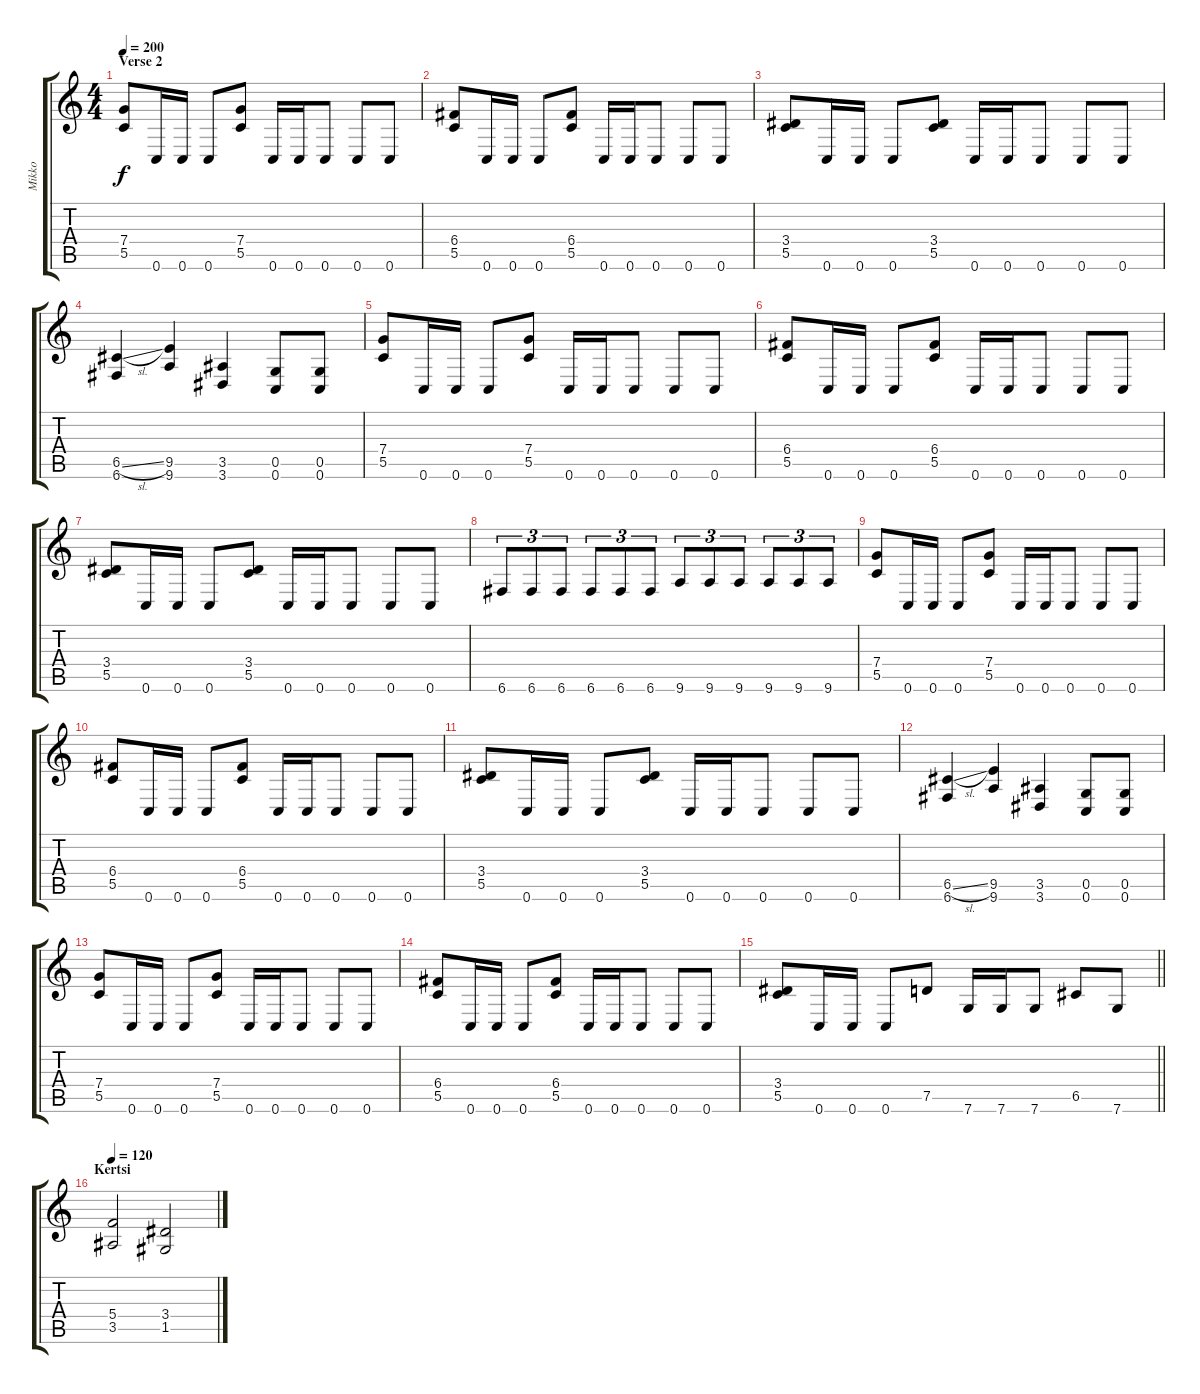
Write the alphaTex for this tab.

\track ("Mikko" "Mikko") {instrument distortionguitar}
\staff {score tabs}
\tuning (D4 A3 F3 C3 G2 C2) {hide}
\ts (4 4)
\section ("" "Verse 2")
\tempo 200
\clef g2
\ks c
(7.4 5.5).8{dy f} 0.6.16 0.6.16 0.6.8 (7.4 5.5).8 0.6.16 0.6.16 0.6.8 0.6.8 0.6.8 |
(6.4 5.5).8 0.6.16 0.6.16 0.6.8 (6.4 5.5).8 0.6.16 0.6.16 0.6.8 0.6.8 0.6.8 |
(3.4 5.5).8 0.6.16 0.6.16 0.6.8 (3.4 5.5).8 0.6.16 0.6.16 0.6.8 0.6.8 0.6.8 |
(6.5{sl} 6.6).4 (9.5 9.6).4 (3.5 3.6).4 (0.5 0.6).8 (0.5 0.6).8 |
(7.4 5.5).8 0.6.16 0.6.16 0.6.8 (7.4 5.5).8 0.6.16 0.6.16 0.6.8 0.6.8 0.6.8 |
(6.4 5.5).8 0.6.16 0.6.16 0.6.8 (6.4 5.5).8 0.6.16 0.6.16 0.6.8 0.6.8 0.6.8 |
(3.4 5.5).8 0.6.16 0.6.16 0.6.8 (3.4 5.5).8 0.6.16 0.6.16 0.6.8 0.6.8 0.6.8 |
6.6.8{tu (3 2)} 6.6.8{tu (3 2)} 6.6.8{tu (3 2)} 6.6.8{tu (3 2)} 6.6.8{tu (3 2)} 6.6.8{tu (3 2)} 9.6.8{tu (3 2)} 9.6.8{tu (3 2)} 9.6.8{tu (3 2)} 9.6.8{tu (3 2)} 9.6.8{tu (3 2)} 9.6.8{tu (3 2)} |
(7.4 5.5).8 0.6.16 0.6.16 0.6.8 (7.4 5.5).8 0.6.16 0.6.16 0.6.8 0.6.8 0.6.8 |
(6.4 5.5).8 0.6.16 0.6.16 0.6.8 (6.4 5.5).8 0.6.16 0.6.16 0.6.8 0.6.8 0.6.8 |
(3.4 5.5).8 0.6.16 0.6.16 0.6.8 (3.4 5.5).8 0.6.16 0.6.16 0.6.8 0.6.8 0.6.8 |
(6.5{sl} 6.6).4 (9.5 9.6).4 (3.5 3.6).4 (0.5 0.6).8 (0.5 0.6).8 |
(7.4 5.5).8 0.6.16 0.6.16 0.6.8 (7.4 5.5).8 0.6.16 0.6.16 0.6.8 0.6.8 0.6.8 |
(6.4 5.5).8 0.6.16 0.6.16 0.6.8 (6.4 5.5).8 0.6.16 0.6.16 0.6.8 0.6.8 0.6.8 |
\barLineRight lightlight
(3.4 5.5).8 0.6.16 0.6.16 0.6.8 7.5.8 7.6.16 7.6.16 7.6.8 6.5.8 7.6.8 |
\section ("" "Kertsi")
\tempo 120
(5.4 3.5).2 (3.4 1.5).2
